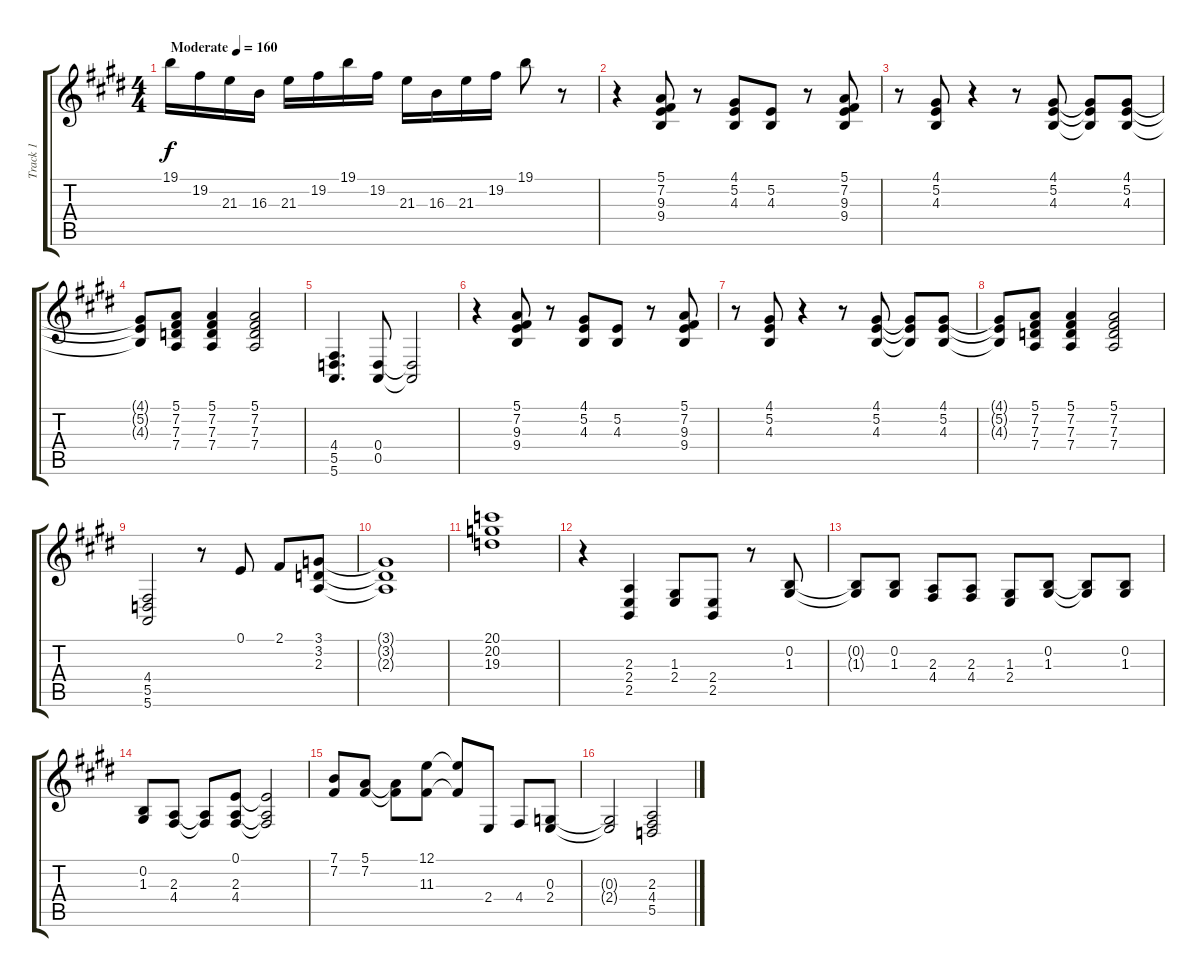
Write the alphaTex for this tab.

\track ("Track 1" "Track 1") {instrument lead1square}
\staff {score tabs}
\tuning (E4 B3 G3 D3 A2 E2) {hide}
\ts (4 4)
\tempo (160 "Moderate")
\clef g2
\ks e
19.1.16{dy f instrument lead1square} 19.2.16 21.3.16 16.3.16 21.3.16 19.2.16 19.1.16 19.2.16 21.3.16 16.3.16 21.3.16 19.2.16 19.1.8 r.8 |
r.4 (5.1 7.2 9.3 9.4).8 r.8 (4.1 5.2 4.3).8 (5.2 4.3).8 r.8 (5.1 7.2 9.3 9.4).8 |
r.8 (4.1 5.2 4.3).8 r.4 r.8 (4.1 5.2 4.3).8 (4.1{t} 5.2{t} 4.3{t}).8 (4.1 5.2 4.3).8 |
(4.1{t} 5.2{t} 4.3{t}).8 (5.1 7.2 7.3 7.4).8 (5.1 7.2 7.3 7.4).4 (5.1 7.2 7.3 7.4).2 |
(4.4 5.5 5.6).4{d} (0.4 0.5).8 (0.4{t} 0.5{t}).2 |
r.4 (5.1 7.2 9.3 9.4).8 r.8 (4.1 5.2 4.3).8 (5.2 4.3).8 r.8 (5.1 7.2 9.3 9.4).8 |
r.8 (4.1 5.2 4.3).8 r.4 r.8 (4.1 5.2 4.3).8 (4.1{t} 5.2{t} 4.3{t}).8 (4.1 5.2 4.3).8 |
(4.1{t} 5.2{t} 4.3{t}).8 (5.1 7.2 7.3 7.4).8 (5.1 7.2 7.3 7.4).4 (5.1 7.2 7.3 7.4).2 |
(4.4 5.5 5.6).2 r.8 0.1.8 2.1.8 (3.1 3.2 2.3).8 |
(3.1{t} 3.2{t} 2.3{t}).1 |
(20.1 20.2 19.3).1 |
r.4 (2.3 2.4 2.5).4 (1.3 2.4).8 (2.4 2.5).8 r.8 (0.2 1.3).8 |
(0.2{t} 1.3{t}).8 (0.2 1.3).8 (2.3 4.4).8 (2.3 4.4).8 (1.3 2.4).8 (0.2 1.3).8 (0.2{t} 1.3{t}).8 (0.2 1.3).8 |
(0.2 1.3).8 (2.3 4.4).8 (2.3{t} 4.4{t}).8 (0.1 2.3 4.4).8 (0.1{t} 2.3{t} 4.4{t}).2 |
(7.1 7.2).8 (5.1 7.2).8 (5.1{t} 7.2{t}).8 (12.1 11.3).8 (12.1{t} 11.3{t}).8 2.4.8 4.4.8 (0.3 2.4).8 |
(0.3{t} 2.4{t}).2 (2.3 4.4 5.5).2
